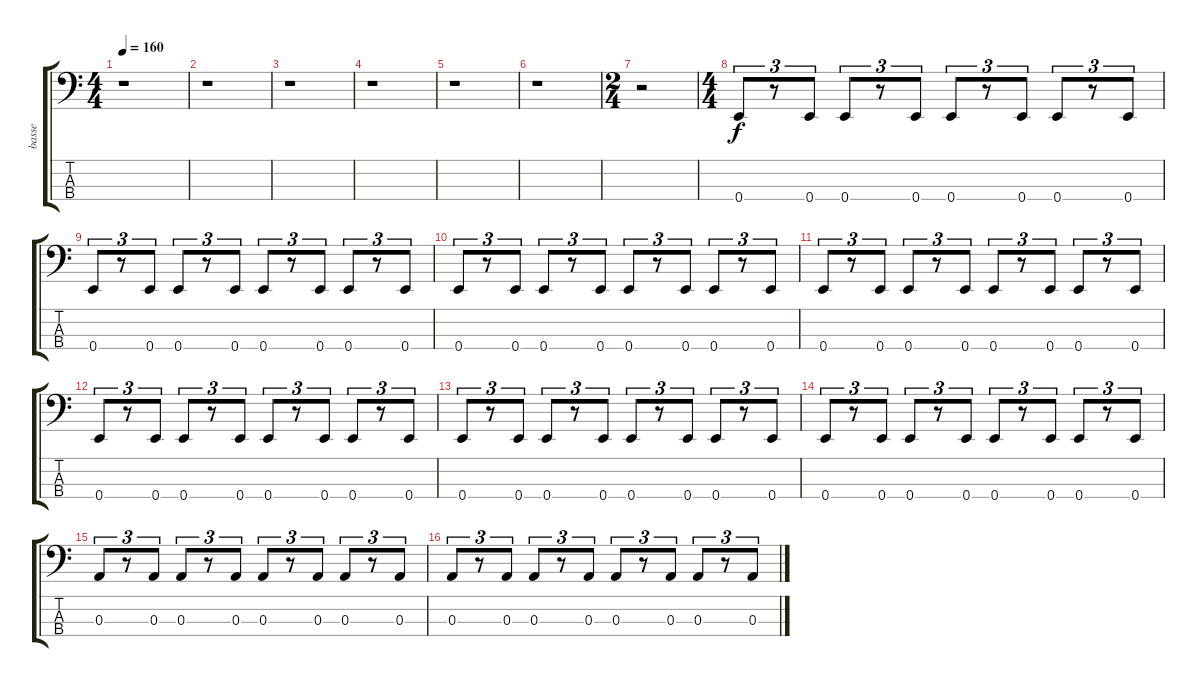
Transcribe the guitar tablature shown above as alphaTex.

\track ("basse" "basse") {instrument electricbasspick}
\staff {score tabs}
\tuning (G2 D2 A1 E1) {hide}
\ts (4 4)
\tempo 160
\clef f4
\ks c
r.1{dy f instrument electricbasspick} |
r.1 |
r.1 |
r.1 |
r.1 |
r.1 |
\ts (2 4)
r.2 |
\ts (4 4)
0.4.8{tu (3 2)} r.8{tu (3 2)} 0.4.8{tu (3 2)} 0.4.8{tu (3 2)} r.8{tu (3 2)} 0.4.8{tu (3 2)} 0.4.8{tu (3 2)} r.8{tu (3 2)} 0.4.8{tu (3 2)} 0.4.8{tu (3 2)} r.8{tu (3 2)} 0.4.8{tu (3 2)} |
0.4.8{tu (3 2)} r.8{tu (3 2)} 0.4.8{tu (3 2)} 0.4.8{tu (3 2)} r.8{tu (3 2)} 0.4.8{tu (3 2)} 0.4.8{tu (3 2)} r.8{tu (3 2)} 0.4.8{tu (3 2)} 0.4.8{tu (3 2)} r.8{tu (3 2)} 0.4.8{tu (3 2)} |
0.4.8{tu (3 2)} r.8{tu (3 2)} 0.4.8{tu (3 2)} 0.4.8{tu (3 2)} r.8{tu (3 2)} 0.4.8{tu (3 2)} 0.4.8{tu (3 2)} r.8{tu (3 2)} 0.4.8{tu (3 2)} 0.4.8{tu (3 2)} r.8{tu (3 2)} 0.4.8{tu (3 2)} |
0.4.8{tu (3 2)} r.8{tu (3 2)} 0.4.8{tu (3 2)} 0.4.8{tu (3 2)} r.8{tu (3 2)} 0.4.8{tu (3 2)} 0.4.8{tu (3 2)} r.8{tu (3 2)} 0.4.8{tu (3 2)} 0.4.8{tu (3 2)} r.8{tu (3 2)} 0.4.8{tu (3 2)} |
0.4.8{tu (3 2)} r.8{tu (3 2)} 0.4.8{tu (3 2)} 0.4.8{tu (3 2)} r.8{tu (3 2)} 0.4.8{tu (3 2)} 0.4.8{tu (3 2)} r.8{tu (3 2)} 0.4.8{tu (3 2)} 0.4.8{tu (3 2)} r.8{tu (3 2)} 0.4.8{tu (3 2)} |
0.4.8{tu (3 2)} r.8{tu (3 2)} 0.4.8{tu (3 2)} 0.4.8{tu (3 2)} r.8{tu (3 2)} 0.4.8{tu (3 2)} 0.4.8{tu (3 2)} r.8{tu (3 2)} 0.4.8{tu (3 2)} 0.4.8{tu (3 2)} r.8{tu (3 2)} 0.4.8{tu (3 2)} |
0.4.8{tu (3 2)} r.8{tu (3 2)} 0.4.8{tu (3 2)} 0.4.8{tu (3 2)} r.8{tu (3 2)} 0.4.8{tu (3 2)} 0.4.8{tu (3 2)} r.8{tu (3 2)} 0.4.8{tu (3 2)} 0.4.8{tu (3 2)} r.8{tu (3 2)} 0.4.8{tu (3 2)} |
0.3.8{tu (3 2)} r.8{tu (3 2)} 0.3.8{tu (3 2)} 0.3.8{tu (3 2)} r.8{tu (3 2)} 0.3.8{tu (3 2)} 0.3.8{tu (3 2)} r.8{tu (3 2)} 0.3.8{tu (3 2)} 0.3.8{tu (3 2)} r.8{tu (3 2)} 0.3.8{tu (3 2)} |
0.3.8{tu (3 2)} r.8{tu (3 2)} 0.3.8{tu (3 2)} 0.3.8{tu (3 2)} r.8{tu (3 2)} 0.3.8{tu (3 2)} 0.3.8{tu (3 2)} r.8{tu (3 2)} 0.3.8{tu (3 2)} 0.3.8{tu (3 2)} r.8{tu (3 2)} 0.3.8{tu (3 2)}
